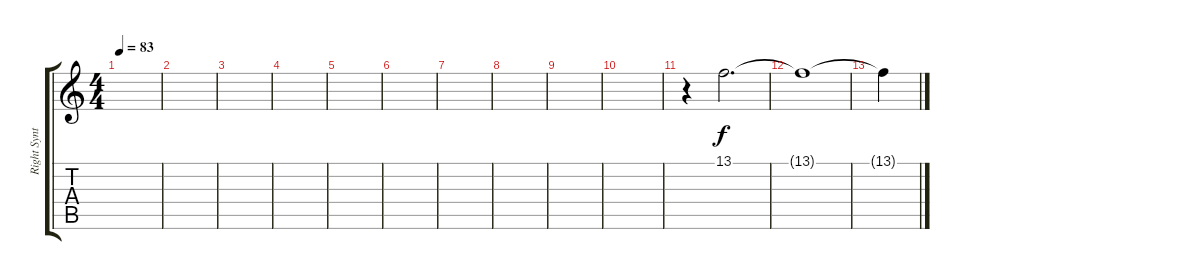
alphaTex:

\track ("Right Synth" "Right Synt") {instrument reedorgan}
\staff {score tabs}
\tuning (E4 B3 G3 D3 A2 E2) {hide}
\ts (4 4)
\tempo 83
\clef g2
\ks c
|
|
|
|
|
|
|
|
|
|
r.4 13.1.2{d} |
13.1{t}.1 |
13.1{t}.4
